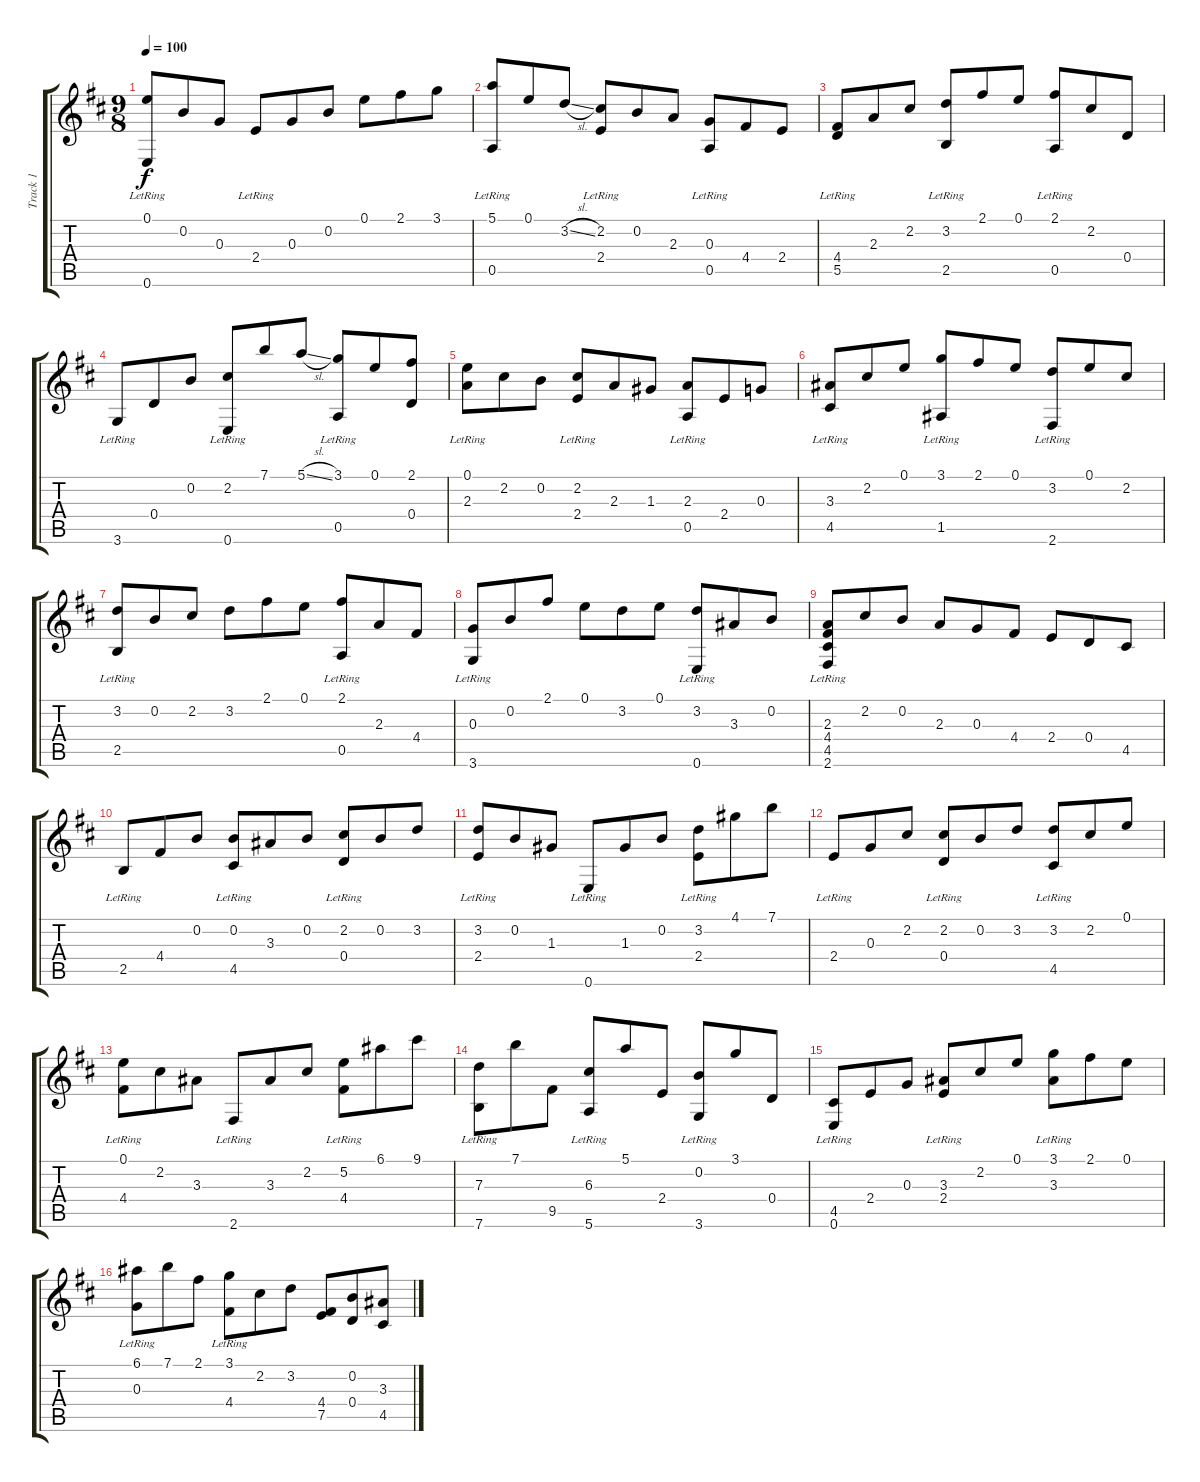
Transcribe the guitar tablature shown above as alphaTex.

\track ("Track 1" "Track 1") {instrument acousticguitarnylon}
\staff {score tabs}
\tuning (E4 B3 G3 D3 A2 E2) {hide}
\ts (9 8)
\tempo 100
\clef g2
\ks d
(0.1 0.6{lr}).8{dy f} 0.2.8 0.3.8 2.4{lr}.8 0.3.8 0.2.8 0.1.8 2.1.8 3.1.8 |
(5.1 0.5{lr}).8 0.1.8 3.2{sl}.8 (2.2 2.4{lr}).8 0.2.8 2.3.8 (0.3 0.5{lr}).8 4.4.8 2.4.8 |
(4.4 5.5{lr}).8 2.3.8 2.2.8 (3.2 2.5{lr}).8 2.1.8 0.1.8 (2.1 0.5{lr}).8 2.2.8 0.4.8 |
3.6{lr}.8 0.4.8 0.2.8 (2.2 0.6{lr}).8 7.1.8 5.1{sl}.8 (3.1 0.5{lr}).8 0.1.8 (2.1 0.4).8 |
(0.1 2.3{lr}).8 2.2.8 0.2.8 (2.2 2.4{lr}).8 2.3.8 1.3.8 (2.3 0.5{lr}).8 2.4.8 0.3.8 |
(3.3 4.5{lr}).8 2.2.8 0.1.8 (3.1 1.5{lr}).8 2.1.8 0.1.8 (3.2 2.6{lr}).8 0.1.8 2.2.8 |
(3.2 2.5{lr}).8 0.2.8 2.2.8 3.2.8 2.1.8 0.1.8 (2.1 0.5{lr}).8 2.3.8 4.4.8 |
(0.3 3.6{lr}).8 0.2.8 2.1.8 0.1.8 3.2.8 0.1.8 (3.2 0.6{lr}).8 3.3.8 0.2.8 |
(2.3 4.4{lr} 4.5{lr} 2.6{lr}).8 2.2.8 0.2.8 2.3.8 0.3.8 4.4.8 2.4.8 0.4.8 4.5.8 |
2.5{lr}.8 4.4.8 0.2.8 (0.2 4.5{lr}).8 3.3.8 0.2.8 (2.2 0.4{lr}).8 0.2.8 3.2.8 |
(3.2 2.4{lr}).8 0.2.8 1.3.8 0.6{lr}.8 1.3.8 0.2.8 (3.2 2.4{lr}).8 4.1.8 7.1.8 |
2.4{lr}.8 0.3.8 2.2.8 (2.2 0.4{lr}).8 0.2.8 3.2.8 (3.2 4.5{lr}).8 2.2.8 0.1.8 |
(0.1 4.4{lr}).8 2.2.8 3.3.8 2.6{lr}.8 3.3.8 2.2.8 (5.2 4.4{lr}).8 6.1.8 9.1.8 |
(7.3 7.6{lr}).8 7.1.8 9.5.8 (6.3 5.6{lr}).8 5.1.8 2.4.8 (0.2 3.6{lr}).8 3.1.8 0.4.8 |
(4.5 0.6{lr}).8 2.4.8 0.3.8 (3.3 2.4{lr}).8 2.2.8 0.1.8 (3.1 3.3{lr}).8 2.1.8 0.1.8 |
(6.1 0.3{lr}).8 7.1.8 2.1.8 (3.1 4.4{lr}).8 2.2.8 3.2.8 (4.4 7.5).8 (0.2 0.4).8 (3.3 4.5).8
